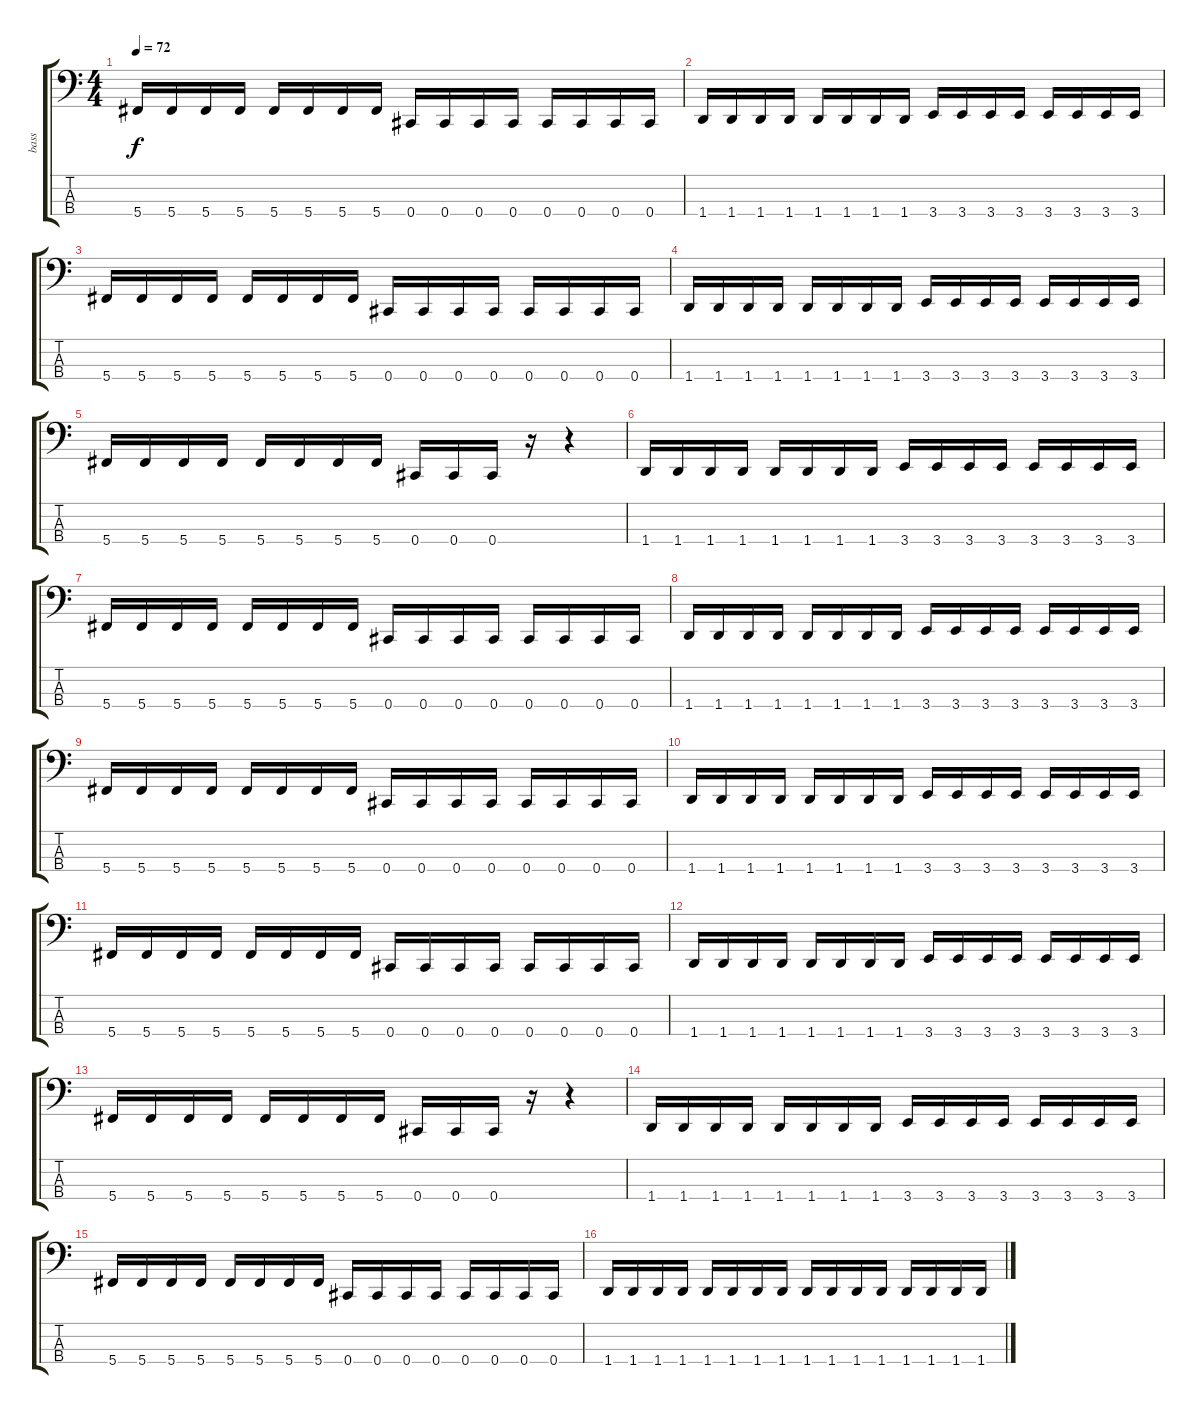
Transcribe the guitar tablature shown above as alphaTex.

\track ("bass" "bass") {instrument electricbassfinger}
\staff {score tabs}
\tuning (Gb2 Db2 Ab1 Db1) {hide}
\ts (4 4)
\tempo 72
\clef f4
\ks c
5.4.16{dy f} 5.4.16 5.4.16 5.4.16 5.4.16 5.4.16 5.4.16 5.4.16 0.4.16 0.4.16 0.4.16 0.4.16 0.4.16 0.4.16 0.4.16 0.4.16 |
1.4.16 1.4.16 1.4.16 1.4.16 1.4.16 1.4.16 1.4.16 1.4.16 3.4.16 3.4.16 3.4.16 3.4.16 3.4.16 3.4.16 3.4.16 3.4.16 |
5.4.16 5.4.16 5.4.16 5.4.16 5.4.16 5.4.16 5.4.16 5.4.16 0.4.16 0.4.16 0.4.16 0.4.16 0.4.16 0.4.16 0.4.16 0.4.16 |
1.4.16 1.4.16 1.4.16 1.4.16 1.4.16 1.4.16 1.4.16 1.4.16 3.4.16 3.4.16 3.4.16 3.4.16 3.4.16 3.4.16 3.4.16 3.4.16 |
5.4.16 5.4.16 5.4.16 5.4.16 5.4.16 5.4.16 5.4.16 5.4.16 0.4.16 0.4.16 0.4.16 r.16 r.4 |
1.4.16 1.4.16 1.4.16 1.4.16 1.4.16 1.4.16 1.4.16 1.4.16 3.4.16 3.4.16 3.4.16 3.4.16 3.4.16 3.4.16 3.4.16 3.4.16 |
5.4.16 5.4.16 5.4.16 5.4.16 5.4.16 5.4.16 5.4.16 5.4.16 0.4.16 0.4.16 0.4.16 0.4.16 0.4.16 0.4.16 0.4.16 0.4.16 |
1.4.16 1.4.16 1.4.16 1.4.16 1.4.16 1.4.16 1.4.16 1.4.16 3.4.16 3.4.16 3.4.16 3.4.16 3.4.16 3.4.16 3.4.16 3.4.16 |
5.4.16 5.4.16 5.4.16 5.4.16 5.4.16 5.4.16 5.4.16 5.4.16 0.4.16 0.4.16 0.4.16 0.4.16 0.4.16 0.4.16 0.4.16 0.4.16 |
1.4.16 1.4.16 1.4.16 1.4.16 1.4.16 1.4.16 1.4.16 1.4.16 3.4.16 3.4.16 3.4.16 3.4.16 3.4.16 3.4.16 3.4.16 3.4.16 |
5.4.16 5.4.16 5.4.16 5.4.16 5.4.16 5.4.16 5.4.16 5.4.16 0.4.16 0.4.16 0.4.16 0.4.16 0.4.16 0.4.16 0.4.16 0.4.16 |
1.4.16 1.4.16 1.4.16 1.4.16 1.4.16 1.4.16 1.4.16 1.4.16 3.4.16 3.4.16 3.4.16 3.4.16 3.4.16 3.4.16 3.4.16 3.4.16 |
5.4.16 5.4.16 5.4.16 5.4.16 5.4.16 5.4.16 5.4.16 5.4.16 0.4.16 0.4.16 0.4.16 r.16 r.4 |
1.4.16 1.4.16 1.4.16 1.4.16 1.4.16 1.4.16 1.4.16 1.4.16 3.4.16 3.4.16 3.4.16 3.4.16 3.4.16 3.4.16 3.4.16 3.4.16 |
5.4.16 5.4.16 5.4.16 5.4.16 5.4.16 5.4.16 5.4.16 5.4.16 0.4.16 0.4.16 0.4.16 0.4.16 0.4.16 0.4.16 0.4.16 0.4.16 |
1.4.16 1.4.16 1.4.16 1.4.16 1.4.16 1.4.16 1.4.16 1.4.16 1.4.16 1.4.16 1.4.16 1.4.16 1.4.16 1.4.16 1.4.16 1.4.16
